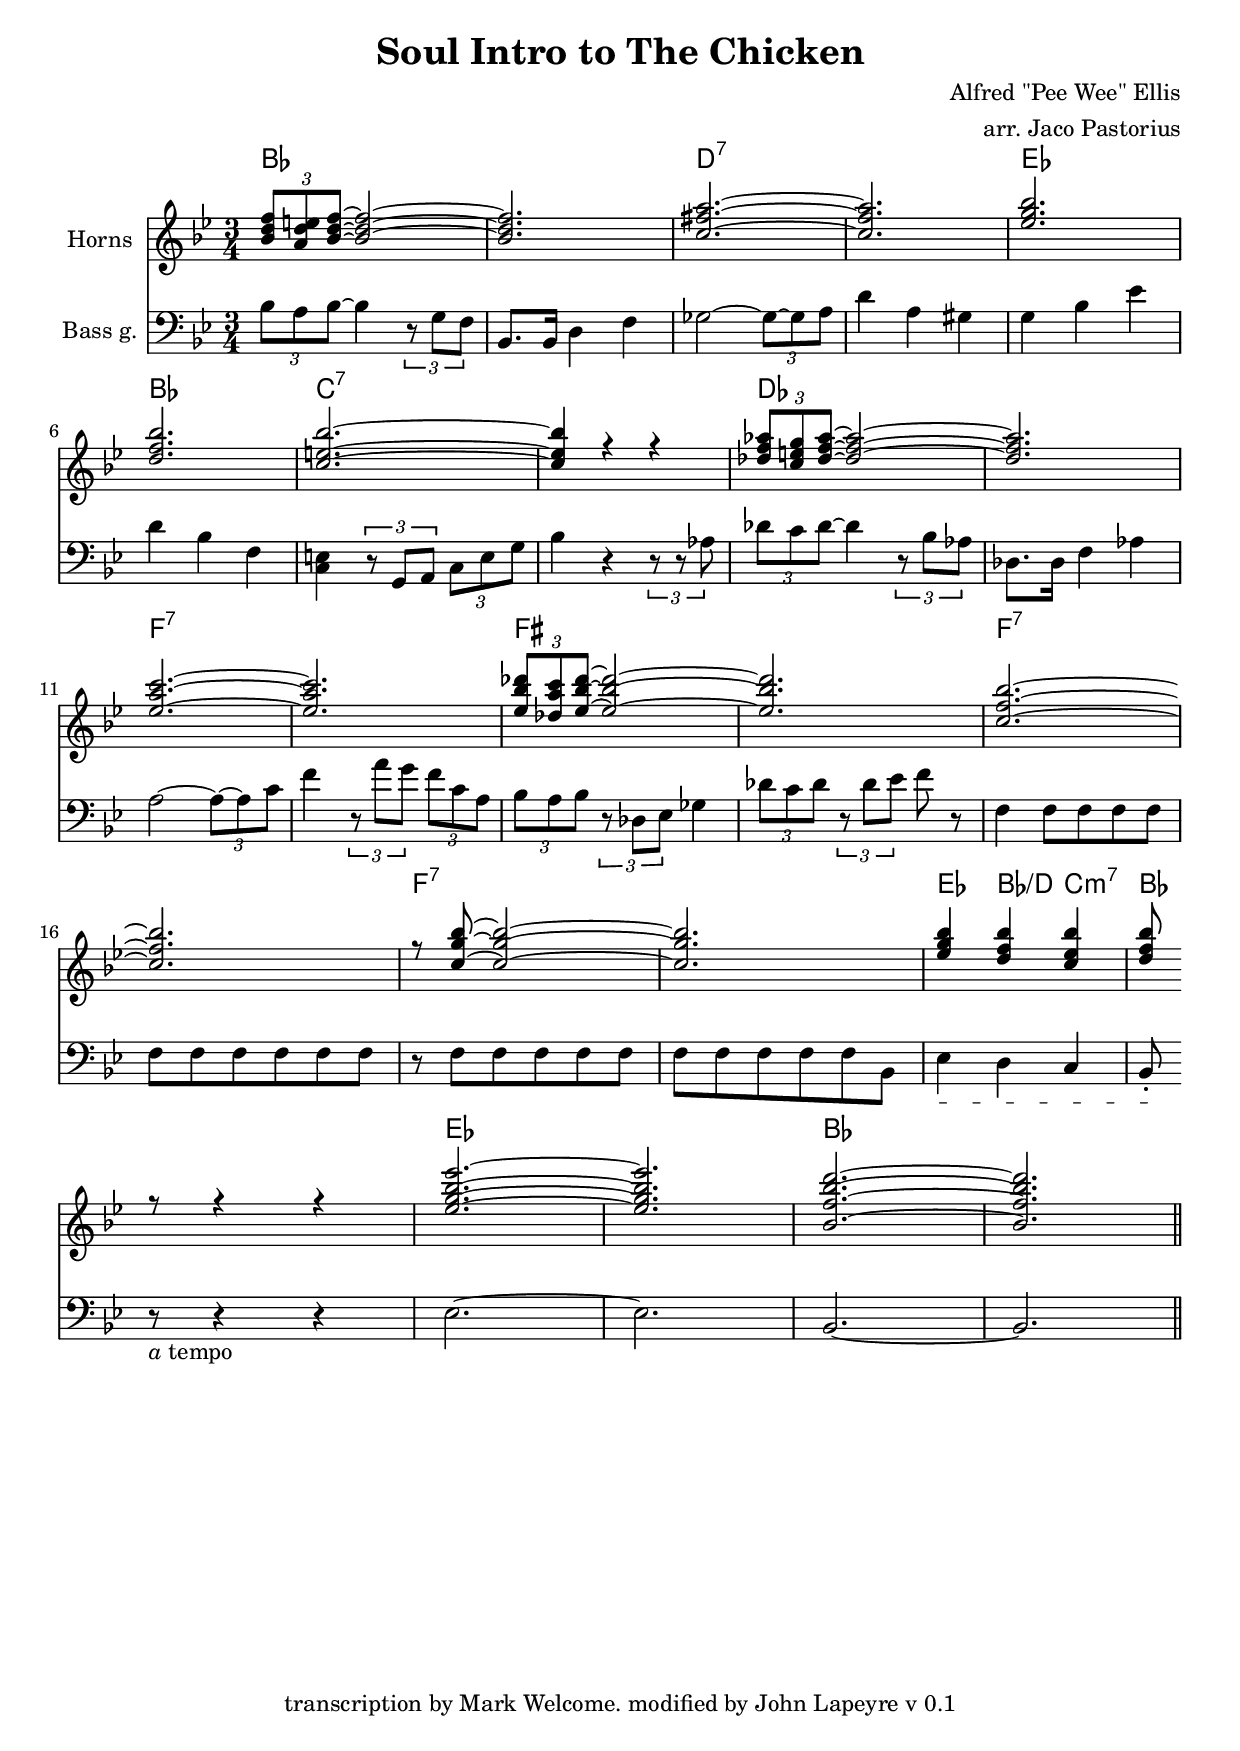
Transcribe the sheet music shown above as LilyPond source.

\header {
  title = "Soul Intro to The Chicken"
  subtitle = ""
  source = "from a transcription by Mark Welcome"
  composer = "Alfred \"Pee Wee\" Ellis"
  arranger = "arr. Jaco Pastorius"
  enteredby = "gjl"
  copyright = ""
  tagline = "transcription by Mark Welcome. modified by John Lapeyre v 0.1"
}

\version "2.10.0"

ob = { s2. \bar "|" }

global =  {
  \key bes \major
  \time 3/4
}

ch =  \new ChordNames \chords { bes2. s d:7 s ees  
                         bes  c:7 s des s f:7 s
                          fis s f:7 s f:7 s ees4  bes/d c:m7 bes s2
                          ees2. s bes }

horns = \context Staff \relative c'' 

     \new Voice {
  \voiceOne
%    \set Staff.midiInstrument = "alto sax"
    \set Staff.midiInstrument = "trumpet"
   \times 2/3 { <bes d f>8  <a d e>  <bes ~ d ~ f ~> } | % 1
      <bes~ d~ f~>2 |   %2
    <bes d f>2. |  % 3 
     <c ~ fis ~ a ~> | % 4
    <c fis a>  | %5
    <ees g bes> < d f bes> <c ~ e ~ bes' ~> <c  e  bes' >4 r r
    \times 2/3 { <des f aes>8 < c e g> <des~ f~ aes~> } 
       <des~ f~ aes~>2 <des f aes>2.
      <ees~ a~ c~>2. <ees a c>2. 
    \times 2/3 { <ees bes' des>8  <des a' c> <ees~ bes'~ des~>}
    <ees~ bes'~ des~>2 <ees bes' des>2.
    <c~ f~ bes~>2. <c f bes>2.
    r8 <c~ g'~ bes~> <c~ g'~ bes~>2 <c g' bes>2.
    <ees g bes>4 <d f bes> <c ees bes'> 
%    <bes-. d bes'>8 
    <d f bes>8 
    r8 r4 r4
    <ees~ g~ bes~ ees~ >2. <ees g bes ees>2. 
    <bes~ f'~ bes~ d~>2.
    <bes f' bes d>2. \bar "||"

 }

bassguitar = \context Staff  \relative c' \new Voice{
    \set Staff.midiInstrument = "electric bass (finger)"
    \times 2/3 {bes8 a bes ~ } bes4  \times 2/3 { r8 g f } | % 1
    bes,8. bes16 d4 f4 | % 2
    ges2 ~   \times 2/3 { ges8 ~ ges a } | %3
    d4 a gis  | % 4
      g bes ees | %5 
     d bes f | % 6
      <c e>
     \times 2/3 {r8 g a} \times 2/3 {c e g } bes4 r
     \times 2/3 {r8 r aes}
     \times 2/3 {des c des~} des4 \times 2/3 {r8 bes aes}
      des,8. des16 f4 aes4 a2~ \times 2/3 {a8~ a c} f4
      \times 2/3 {r8 a g } \times 2/3 { f c a }
      \times 2/3 {bes8 a bes} \times 2/3 {r des, ees}
      ges4 \times 2/3 {des'8 c des} \times 2/3 {r des ees}
      f8 r f,4 f8 f f f f f f f f f
      r f f f f f f f f f f bes,
      \textSpannerDown
       \override TextSpanner #'edge-text = #'("poco rall " . "")
      ees4\startTextSpan d  c bes8-.\stopTextSpan 
     \break
       r_\markup { \italic a tempo } r4 r
      ees2.~ees bes~bes \bar "||"
    
}

\score {
%
 %   \context Staff <<
      <<
        \ch
	\new Staff = "treble" << 
	    \global
            \set Staff.instrumentName = #"Horns"
	    \clef treble
	    \horns
	    >>
	\new Staff = "bass" <<
	    \global
            \set Staff.instrumentName = #"Bass g."
	    \clef bass
	    \bassguitar
	>>
     >>

    \layout {
	\context {
	    \Score
	%    \override SpacingSpanner #'spacing-increment = #3
	}
    }

    \midi {
      \context {
       \Score
%        tempoWholesPerMinute = #(ly:make-moment 60 4)
       }
     }


}

